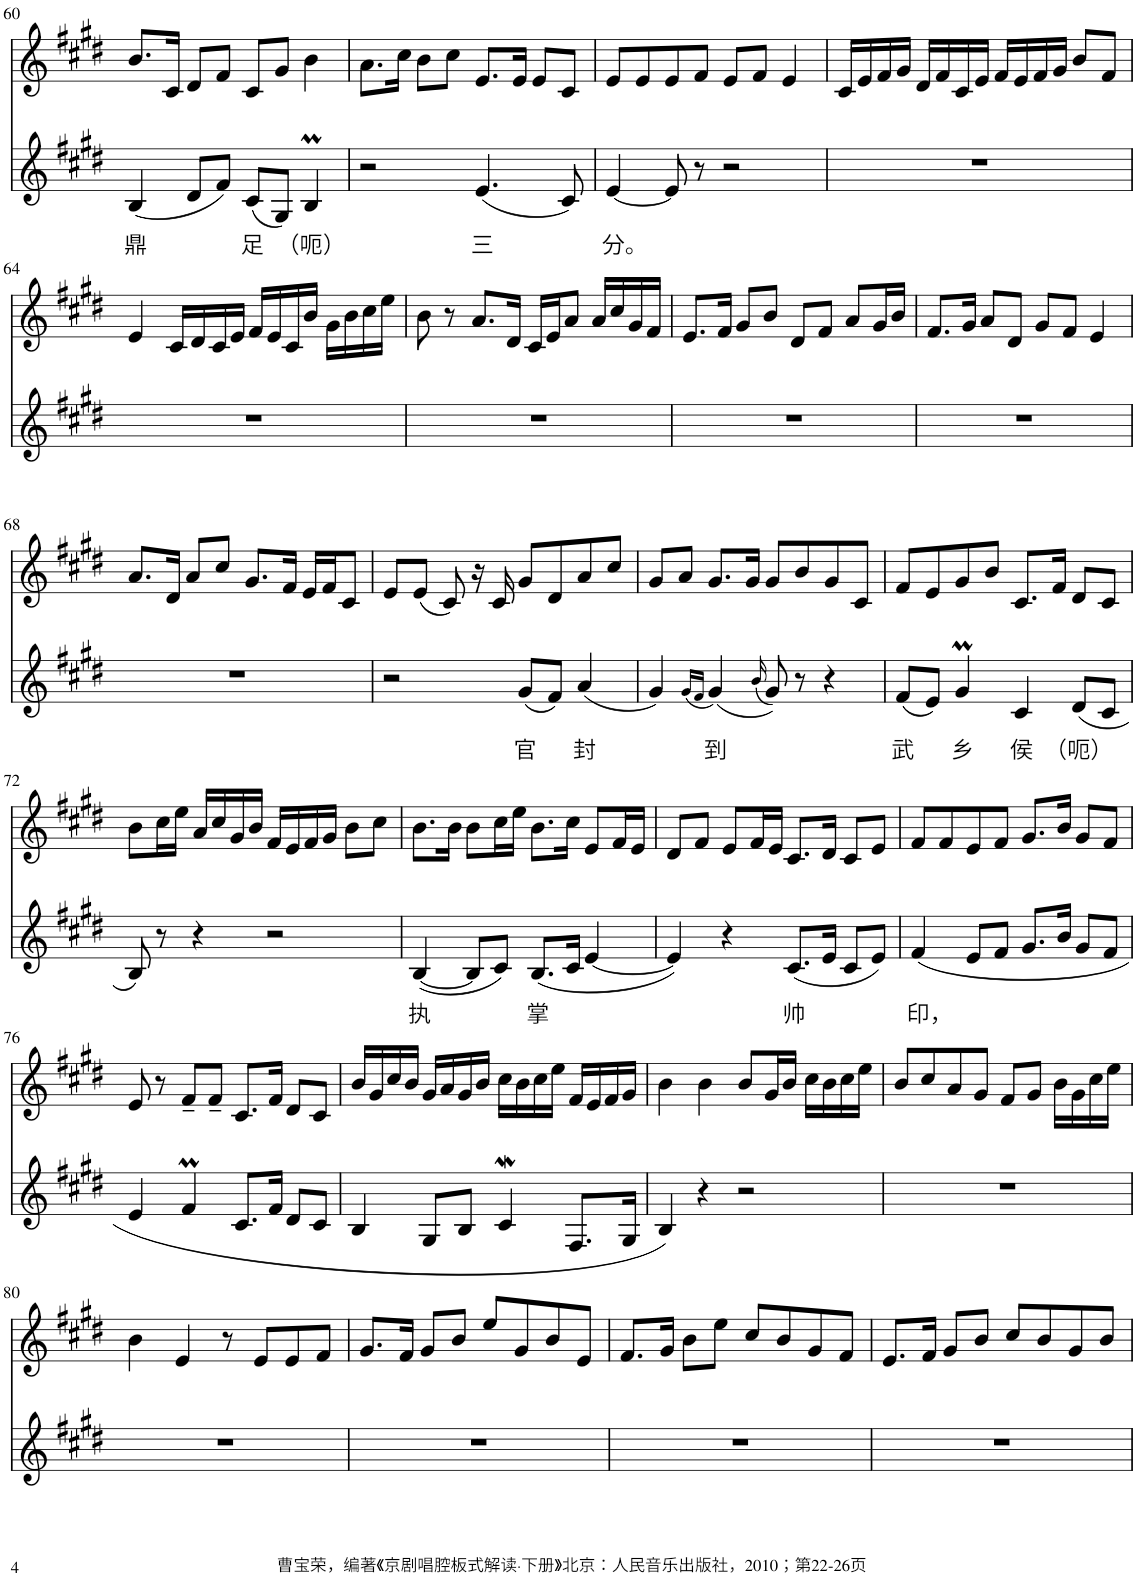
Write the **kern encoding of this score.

**kern	**text	**kern
*part2	*part2	*part1
*staff2	*staff2	*staff1
*I"Piano	*	*I"Piano
*I'Pno	*	*I'Pno
!!LO:PB:g=z
*clefG2	*	*clefG2
*k[f#c#g#d#]	*	*k[f#c#g#d#]
*M4/4	*	*M4/4
=60	=60	=60
!	!LO:LY:b	!
(4B/	鼎	8.b/L
.	.	16c#/Jk
8d#/L	.	8d#/L
8f#/J)	.	8f#/J
!	!LO:LY:b	!
(8c#/L	足	8c#/L
8G#/J)	.	8g#/J
!	!LO:LY:b	!
4BM/	（呃）	4b\
=61	=61	=61
2r	.	8.a\L
.	.	16cc#\Jk
.	.	8b\L
.	.	8cc#\J
!	!LO:LY:b	!
(4.e/	三	8.e/L
.	.	16e/Jk
.	.	8e/L
8c#/)	.	8c#/J
=62	=62	=62
!	!LO:LY:b	!
[4e/	分。	8e/L
.	.	8e/
8e/]	.	8e/
8r	.	8f#/J
2r	.	8e/L
.	.	8f#/J
.	.	4e/
=63	=63	=63
1r	.	16c#/LL
.	.	16e/
.	.	16f#/
.	.	16g#/JJ
.	.	16d#/LL
.	.	16f#/
.	.	16c#/
.	.	16e/JJ
.	.	16f#/LL
.	.	16e/
.	.	16f#/
.	.	16g#/JJ
.	.	8b/L
.	.	8f#/J
!!LO:LB:g=z
=64	=64	=64
1r	.	4e/
.	.	16c#/LL
.	.	16d#/
.	.	16c#/
.	.	16e/JJ
.	.	16f#/LL
.	.	16e/
.	.	16c#/
.	.	16b/JJ
.	.	16g#\LL
.	.	16b\
.	.	16cc#\
.	.	16ee\JJ
=65	=65	=65
1r	.	8b\
.	.	8r
.	.	8.a/L
.	.	16d#/Jk
.	.	16c#/LL
.	.	16e/J
.	.	8a/J
.	.	16a/LL
.	.	16cc#/
.	.	16g#/
.	.	16f#/JJ
=66	=66	=66
1r	.	8.e/L
.	.	16f#/Jk
.	.	8g#/L
.	.	8b/J
.	.	8d#/L
.	.	8f#/J
.	.	8a/L
.	.	16g#/L
.	.	16b/JJ
=67	=67	=67
1r	.	8.f#/L
.	.	16g#/Jk
.	.	8a/L
.	.	8d#/J
.	.	8g#/L
.	.	8f#/J
.	.	4e/
!!LO:LB:g=z
=68	=68	=68
1r	.	8.a/L
.	.	16d#/Jk
.	.	8a/L
.	.	8cc#/J
.	.	8.g#/L
.	.	16f#/Jk
.	.	16e/LL
.	.	16f#/J
.	.	8c#/J
=69	=69	=69
2r	.	8e/L
.	.	(8e/J
.	.	8c#/)
.	.	16r
.	.	16c#/
!	!LO:LY:b	!
(8g#/L	官	8g#/L
8f#/J)	.	8d#/
!	!LO:LY:b	!
(4a/	封	8a/
.	.	8cc#/J
=70	=70	=70
4g#/)	.	8g#/L
.	.	8a/J
(16qg#/LL	.	.
16qf#/JJ	.	.
!	!LO:LY:b	!
(4g#/)	到	8.g#/L
.	.	16g#/Jk
(16qb/	.	.
8g#/))	.	8g#/L
8r	.	8b/
4r	.	8g#/
.	.	8c#/J
=71	=71	=71
!	!LO:LY:b	!
(8f#/L	武	8f#/L
8e/J)	.	8e/
!	!LO:LY:b	!
4g#m/	乡	8g#/
.	.	8b/J
!	!LO:LY:b	!
4c#/	侯	8.c#/L
.	.	16f#/Jk
!	!LO:LY:b	!
(8d#/L	（呃）	8d#/L
8c#/J	.	8c#/J
!!LO:LB:g=z
=72	=72	=72
8B/)	.	8b\L
8r	.	16cc#\L
.	.	16ee\JJ
4r	.	16a/LL
.	.	16cc#/
.	.	16g#/
.	.	16b/JJ
2r	.	16f#/LL
.	.	16e/
.	.	16f#/
.	.	16g#/JJ
.	.	8b\L
.	.	8cc#\J
=73	=73	=73
!	!LO:LY:b	!
([4B/	执	8.b\L
.	.	16b\Jk
8B/L]	.	8b\L
8c#/J)	.	16cc#\L
.	.	16ee\JJ
!	!LO:LY:b	!
(8.B/L	掌	8.b\L
16c#/Jk	.	16cc#\Jk
[4e/	.	8e/L
.	.	16f#/L
.	.	16e/JJ
=74	=74	=74
4e/])	.	8d#/L
.	.	8f#/J
4r	.	8e/L
.	.	16f#/L
.	.	16e/JJ
!	!LO:LY:b	!
(8.c#/L	帅	8.c#/L
16e/Jk	.	16d#/Jk
8c#/L	.	8c#/L
8e/J)	.	8e/J
=75	=75	=75
!	!LO:LY:b	!
(4f#/	印，	8f#/L
.	.	8f#/
8e/L	.	8e/
8f#/J	.	8f#/J
8.g#/L	.	8.g#/L
16b/Jk	.	16b/Jk
8g#/L	.	8g#/L
8f#/J	.	8f#/J
!!LO:LB:g=z
=76	=76	=76
4e/	.	8e/
.	.	8r
4f#M/	.	8f#~/L
.	.	8f#~/J
8.c#/L	.	8.c#/L
16f#/Jk	.	16f#/Jk
8d#/L	.	8d#/L
8c#/J	.	8c#/J
=77	=77	=77
4B/	.	16b/LL
.	.	16g#/
.	.	16cc#/
.	.	16b/JJ
8G#/L	.	16g#/LL
.	.	16a/
8B/J	.	16g#/
.	.	16b/JJ
4c#W/	.	16cc#\LL
.	.	16b\
.	.	16cc#\
.	.	16ee\JJ
8.F#/L	.	16f#/LL
.	.	16e/
.	.	16f#/
16G#/Jk	.	16g#/JJ
=78	=78	=78
4B/)	.	4b\
4r	.	4b\
2r	.	8b/L
.	.	16g#/L
.	.	16b/JJ
.	.	16cc#\LL
.	.	16b\
.	.	16cc#\
.	.	16ee\JJ
=79	=79	=79
1r	.	8b/L
.	.	8cc#/
.	.	8a/
.	.	8g#/J
.	.	8f#/L
.	.	8g#/J
.	.	16b\LL
.	.	16g#\
.	.	16cc#\
.	.	16ee\JJ
!!LO:LB:g=z
=80	=80	=80
1r	.	4b\
.	.	4e/
.	.	8r
.	.	8e/L
.	.	8e/
.	.	8f#/J
=81	=81	=81
1r	.	8.g#/L
.	.	16f#/Jk
.	.	8g#/L
.	.	8b/J
.	.	8ee/L
.	.	8g#/
.	.	8b/
.	.	8e/J
=82	=82	=82
1r	.	8.f#/L
.	.	16g#/Jk
.	.	8b\L
.	.	8ee\J
.	.	8cc#/L
.	.	8b/
.	.	8g#/
.	.	8f#/J
=83	=83	=83
1r	.	8.e/L
.	.	16f#/Jk
.	.	8g#/L
.	.	8b/J
.	.	8cc#/L
.	.	8b/
.	.	8g#/
.	.	8b/J
=	=	=
*-	*-	*-
